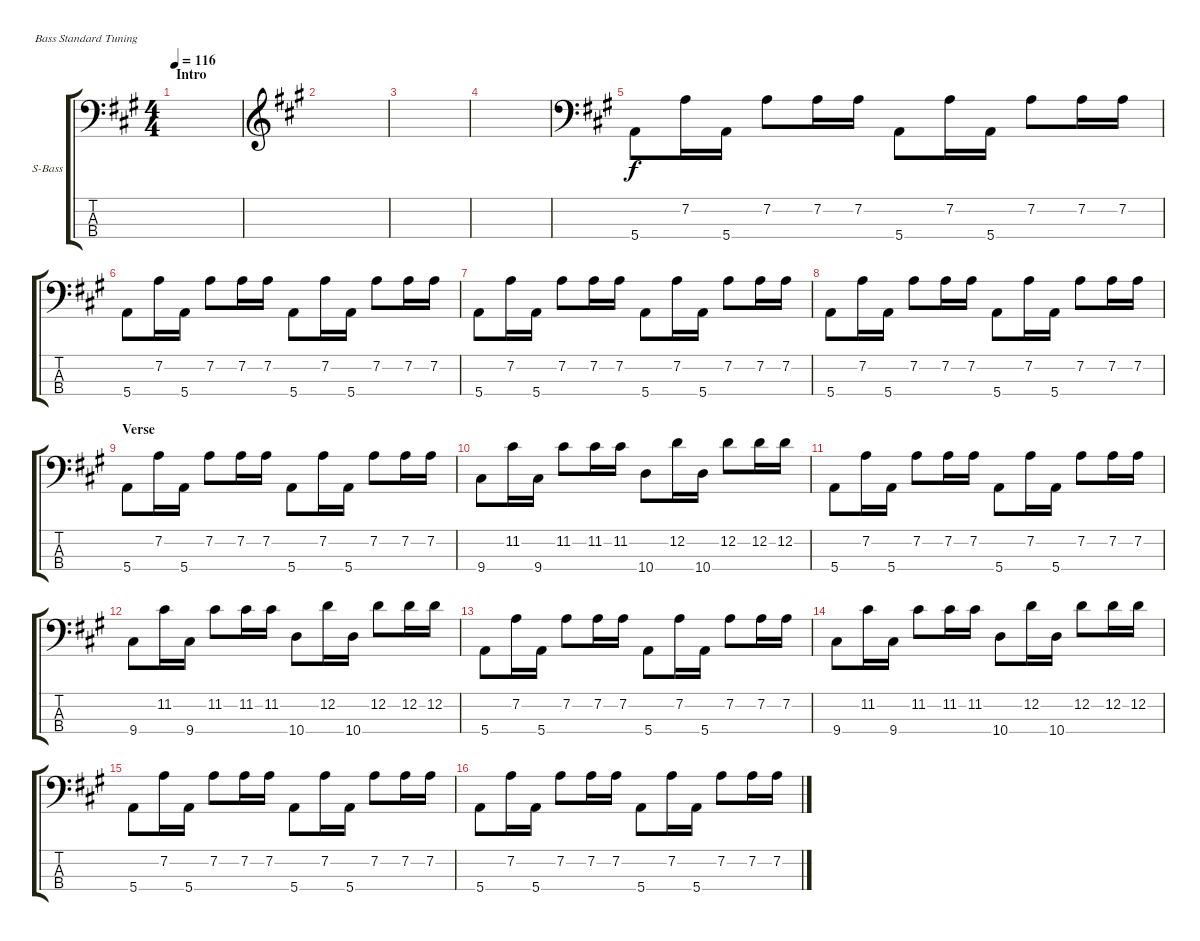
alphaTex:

\defaultSystemsLayout 4
\bracketExtendMode groupsimilarinstruments
\firstSystemTrackNameOrientation horizontal
\otherSystemsTrackNameOrientation horizontal
\track ("Synthesizer Bass" "S-Bass") {instrument synthbass1}
\staff {score tabs}
\tuning (G2 D2 A1 E1)
\ts (4 4)
\section ("" "Intro")
\tempo 116
\clef f4
\ks a
|
\clef g2
|
|
|
\clef f4
5.4.8 7.2.16 5.4.16 7.2.8 7.2.16 7.2.16 5.4.8 7.2.16 5.4.16 7.2.8 7.2.16 7.2.16 |
5.4.8 7.2.16 5.4.16 7.2.8 7.2.16 7.2.16 5.4.8 7.2.16 5.4.16 7.2.8 7.2.16 7.2.16 |
5.4.8 7.2.16 5.4.16 7.2.8 7.2.16 7.2.16 5.4.8 7.2.16 5.4.16 7.2.8 7.2.16 7.2.16 |
5.4.8 7.2.16 5.4.16 7.2.8 7.2.16 7.2.16 5.4.8 7.2.16 5.4.16 7.2.8 7.2.16 7.2.16 |
\section ("" "Verse")
5.4.8 7.2.16 5.4.16 7.2.8 7.2.16 7.2.16 5.4.8 7.2.16 5.4.16 7.2.8 7.2.16 7.2.16 |
9.4.8 11.2.16 9.4.16 11.2.8 11.2.16 11.2.16 10.4.8 12.2.16 10.4.16 12.2.8 12.2.16 12.2.16 |
5.4.8 7.2.16 5.4.16 7.2.8 7.2.16 7.2.16 5.4.8 7.2.16 5.4.16 7.2.8 7.2.16 7.2.16 |
9.4.8 11.2.16 9.4.16 11.2.8 11.2.16 11.2.16 10.4.8 12.2.16 10.4.16 12.2.8 12.2.16 12.2.16 |
5.4.8 7.2.16 5.4.16 7.2.8 7.2.16 7.2.16 5.4.8 7.2.16 5.4.16 7.2.8 7.2.16 7.2.16 |
9.4.8 11.2.16 9.4.16 11.2.8 11.2.16 11.2.16 10.4.8 12.2.16 10.4.16 12.2.8 12.2.16 12.2.16 |
5.4.8 7.2.16 5.4.16 7.2.8 7.2.16 7.2.16 5.4.8 7.2.16 5.4.16 7.2.8 7.2.16 7.2.16 |
5.4.8 7.2.16 5.4.16 7.2.8 7.2.16 7.2.16 5.4.8 7.2.16 5.4.16 7.2.8 7.2.16 7.2.16
